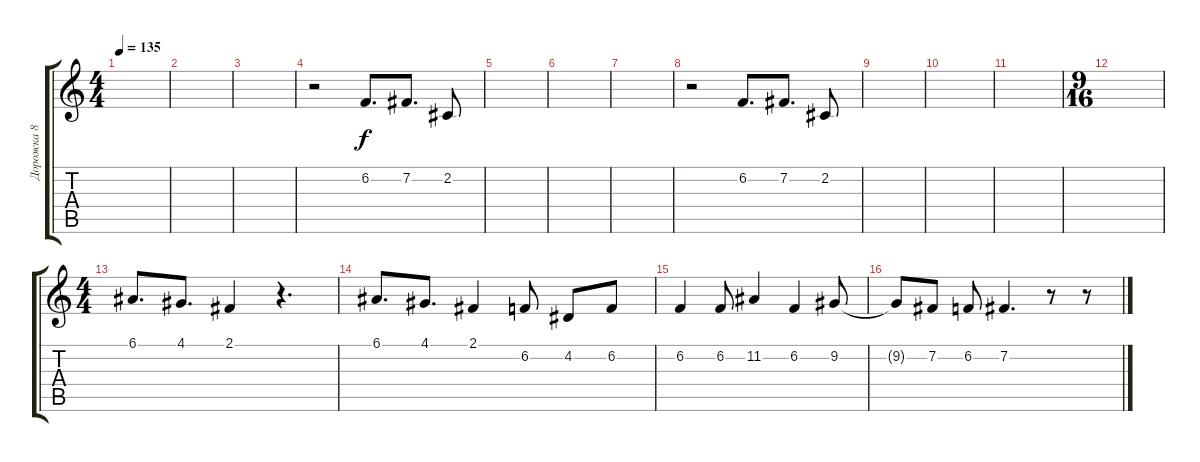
\track ("Дорожка 8" "Дорожка 8") {instrument synthvoice}
\staff {score tabs}
\tuning (E4 B3 G3 D3 A2 E2) {hide}
\ts (4 4)
\tempo 135
\clef g2
\ks c
|
|
|
r.2 6.2.8{d} 7.2.8{d} 2.2.8 |
|
|
|
r.2 6.2.8{d} 7.2.8{d} 2.2.8 |
|
|
|
\ts (9 16)
|
\ts (4 4)
6.1.8{d} 4.1.8{d} 2.1.4 r.4{d} |
6.1.8{d} 4.1.8{d} 2.1.4 6.2.8 4.2.8 6.2.8 |
6.2.4 6.2.8 11.2.4 6.2.4 9.2.8 |
9.2{t}.8 7.2.8 6.2.8 7.2.4{d} r.8 r.8
